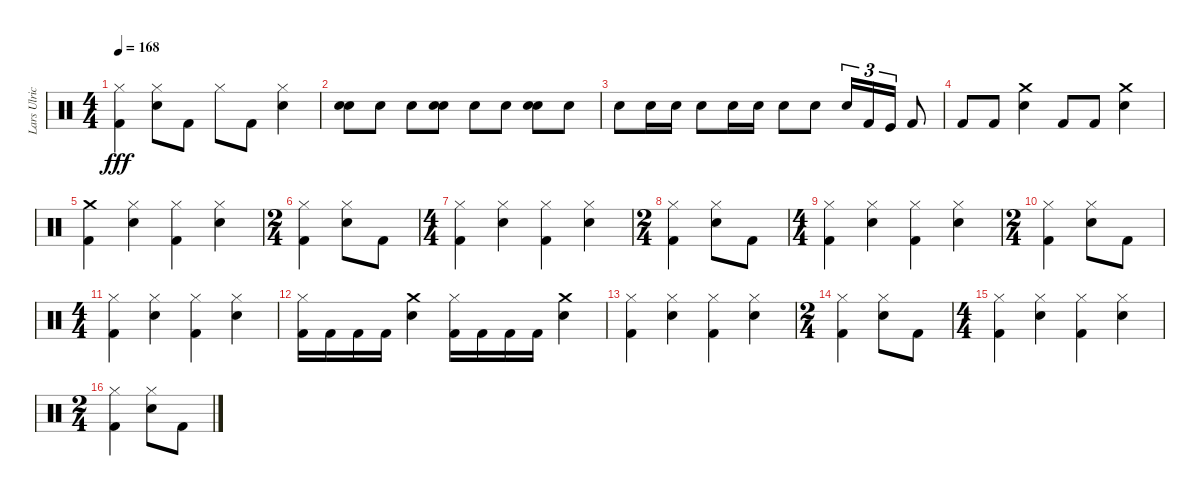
\track ("Lars Ulrich" "Lars Ulric") {instrument percussion}
\staff {score}
\articulation defaults
\ts (4 4)
\tempo 168
\clef neutral
\ks c
("Hi-Hat (closed)" "Kick (hit) 2").4{dy fff} ("Snare (hit) 2" "Hi-Hat (closed)").8 "Kick (hit) 2".8 "Hi-Hat (closed)".8 "Kick (hit) 2".8 ("Snare (hit) 2" "Hi-Hat (closed)").4 |
("Snare (hit) 2" "Snare (hit) 2").8 "Snare (hit) 2".8 "Snare (hit) 2".8 ("Snare (hit) 2" "Snare (hit) 2").8 "Snare (hit) 2".8 "Snare (hit) 2".8 ("Snare (hit) 2" "Snare (hit) 2").8 "Snare (hit) 2".8 |
"Snare (hit) 2".8 "Snare (hit) 2".16 "Snare (hit) 2".16 "Snare (hit) 2".8 "Snare (hit) 2".16 "Snare (hit) 2".16 "Snare (hit) 2".8 "Snare (hit) 2".8 "Snare (hit) 2".16{tu (3 2)} "Kick (hit) 2".16{tu (3 2)} "Kick (hit)".16{tu (3 2)} "Kick (hit) 2".8 |
"Kick (hit) 2".8 "Kick (hit) 2".8 ("Crash medium (hit)" "Snare (hit) 2").4 "Kick (hit) 2".8 "Kick (hit) 2".8 ("Crash medium (hit)" "Snare (hit) 2").4 |
("Kick (hit) 2" "Crash medium (hit)").4 ("Hi-Hat (closed)" "Snare (hit) 2").4 ("Hi-Hat (closed)" "Kick (hit) 2").4 ("Snare (hit) 2" "Hi-Hat (closed)").4 |
\ts (2 4)
("Hi-Hat (closed)" "Kick (hit) 2").4 ("Snare (hit) 2" "Hi-Hat (closed)").8 "Kick (hit) 2".8 |
\ts (4 4)
("Kick (hit) 2" "Hi-Hat (closed)").4 ("Snare (hit) 2" "Hi-Hat (closed)").4 ("Kick (hit) 2" "Hi-Hat (closed)").4 ("Snare (hit) 2" "Hi-Hat (closed)").4 |
\ts (2 4)
("Hi-Hat (closed)" "Kick (hit) 2").4 ("Snare (hit) 2" "Hi-Hat (closed)").8 "Kick (hit) 2".8 |
\ts (4 4)
("Kick (hit) 2" "Hi-Hat (closed)").4 ("Snare (hit) 2" "Hi-Hat (closed)").4 ("Kick (hit) 2" "Hi-Hat (closed)").4 ("Snare (hit) 2" "Hi-Hat (closed)").4 |
\ts (2 4)
("Hi-Hat (closed)" "Kick (hit) 2").4 ("Snare (hit) 2" "Hi-Hat (closed)").8 "Kick (hit) 2".8 |
\ts (4 4)
("Kick (hit) 2" "Hi-Hat (closed)").4 ("Snare (hit) 2" "Hi-Hat (closed)").4 ("Kick (hit) 2" "Hi-Hat (closed)").4 ("Snare (hit) 2" "Hi-Hat (closed)").4 |
("Hi-Hat (closed)" "Kick (hit) 2").16 "Kick (hit) 2".16 "Kick (hit) 2".16 "Kick (hit) 2".16 ("Crash medium (hit)" "Snare (hit) 2").4 ("Hi-Hat (closed)" "Kick (hit) 2").16 "Kick (hit) 2".16 "Kick (hit) 2".16 "Kick (hit) 2".16 ("Crash medium (hit)" "Snare (hit) 2").4 |
("Kick (hit) 2" "Hi-Hat (closed)").4 ("Snare (hit) 2" "Hi-Hat (closed)").4 ("Kick (hit) 2" "Hi-Hat (closed)").4 ("Snare (hit) 2" "Hi-Hat (closed)").4 |
\ts (2 4)
("Hi-Hat (closed)" "Kick (hit) 2").4 ("Snare (hit) 2" "Hi-Hat (closed)").8 "Kick (hit) 2".8 |
\ts (4 4)
("Kick (hit) 2" "Hi-Hat (closed)").4 ("Snare (hit) 2" "Hi-Hat (closed)").4 ("Kick (hit) 2" "Hi-Hat (closed)").4 ("Snare (hit) 2" "Hi-Hat (closed)").4 |
\ts (2 4)
("Hi-Hat (closed)" "Kick (hit) 2").4 ("Snare (hit) 2" "Hi-Hat (closed)").8 "Kick (hit) 2".8
